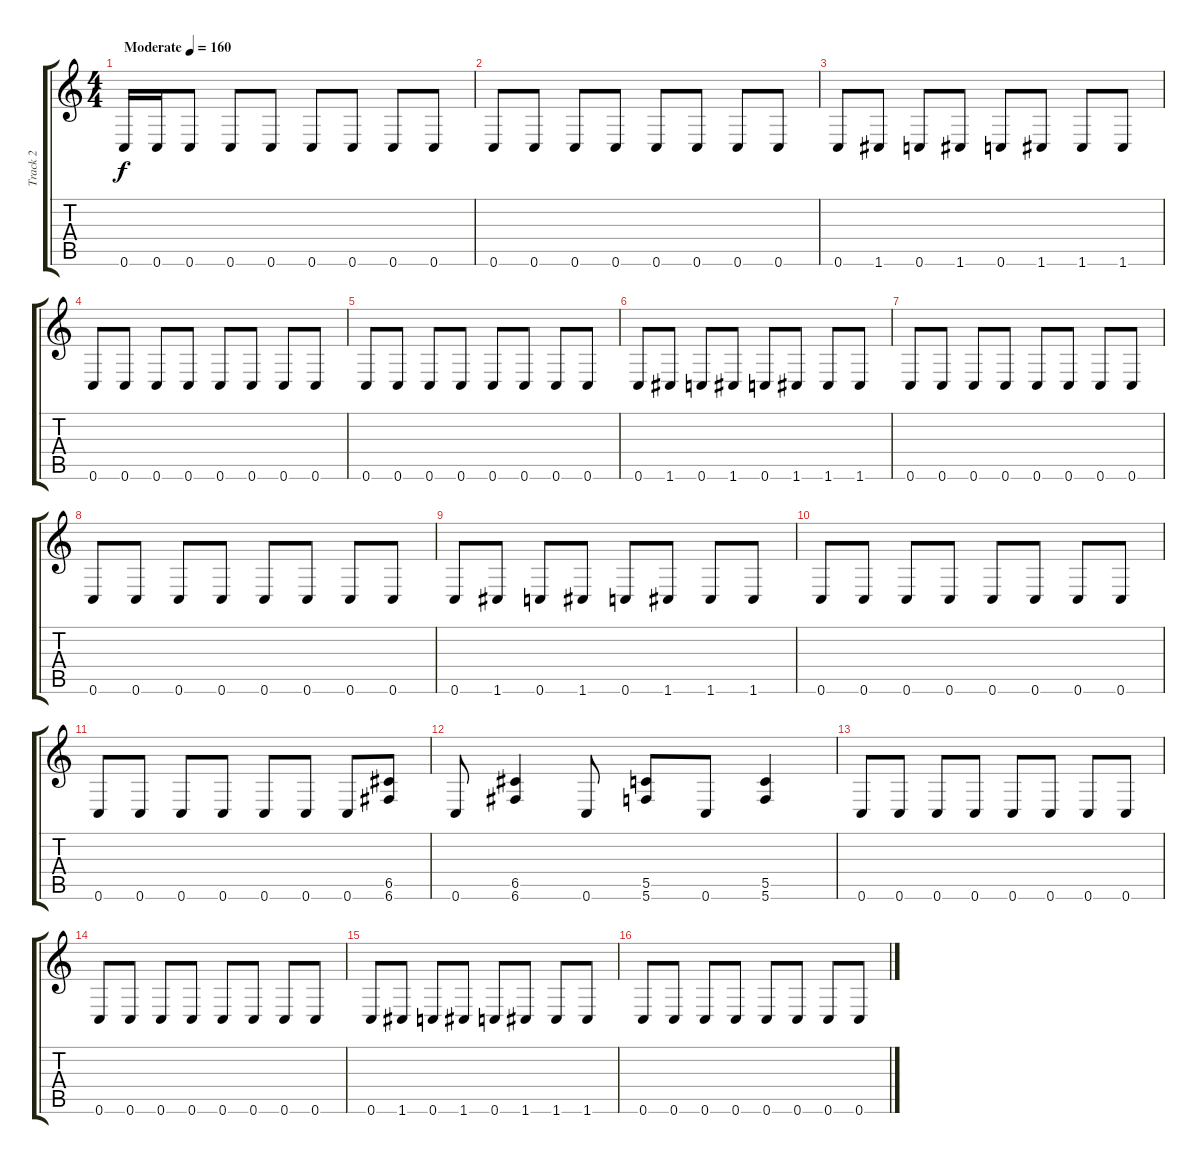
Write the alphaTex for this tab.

\track ("Track 2" "Track 2") {instrument overdrivenguitar}
\staff {score tabs}
\tuning (D4 A3 F3 C3 G2 C2) {hide}
\ts (4 4)
\tempo (160 "Moderate")
\clef g2
\ks c
0.6.16{dy f instrument overdrivenguitar} 0.6.16 0.6.8 0.6.8 0.6.8 0.6.8 0.6.8 0.6.8 0.6.8 |
0.6.8 0.6.8 0.6.8 0.6.8 0.6.8 0.6.8 0.6.8 0.6.8 |
0.6.8 1.6.8 0.6.8 1.6.8 0.6.8 1.6.8 1.6.8 1.6.8 |
0.6.8 0.6.8 0.6.8 0.6.8 0.6.8 0.6.8 0.6.8 0.6.8 |
0.6.8 0.6.8 0.6.8 0.6.8 0.6.8 0.6.8 0.6.8 0.6.8 |
0.6.8 1.6.8 0.6.8 1.6.8 0.6.8 1.6.8 1.6.8 1.6.8 |
0.6.8 0.6.8 0.6.8 0.6.8 0.6.8 0.6.8 0.6.8 0.6.8 |
0.6.8 0.6.8 0.6.8 0.6.8 0.6.8 0.6.8 0.6.8 0.6.8 |
0.6.8 1.6.8 0.6.8 1.6.8 0.6.8 1.6.8 1.6.8 1.6.8 |
0.6.8 0.6.8 0.6.8 0.6.8 0.6.8 0.6.8 0.6.8 0.6.8 |
0.6.8 0.6.8 0.6.8 0.6.8 0.6.8 0.6.8 0.6.8 (6.5 6.6).8 |
0.6.8 (6.5 6.6).4 0.6.8 (5.5 5.6).8 0.6.8 (5.5 5.6).4 |
0.6.8 0.6.8 0.6.8 0.6.8 0.6.8 0.6.8 0.6.8 0.6.8 |
0.6.8 0.6.8 0.6.8 0.6.8 0.6.8 0.6.8 0.6.8 0.6.8 |
0.6.8 1.6.8 0.6.8 1.6.8 0.6.8 1.6.8 1.6.8 1.6.8 |
0.6.8 0.6.8 0.6.8 0.6.8 0.6.8 0.6.8 0.6.8 0.6.8
